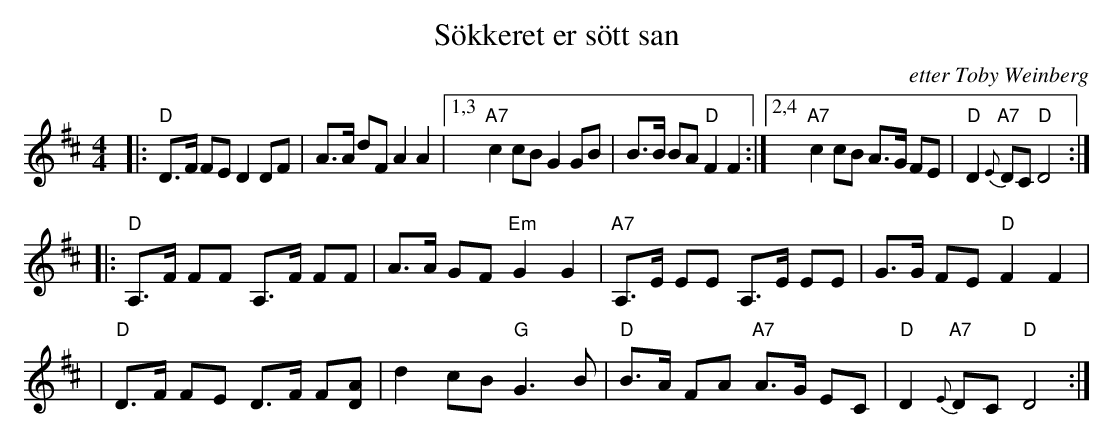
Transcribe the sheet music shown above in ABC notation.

X:1
T: S\"okkeret er s\"ott san
O: etter Toby Weinberg
M: 4/4
L: 1/8
K: D
|: "D"D>F FE D2 DF | A>A dF A2 A2 \
|1,3 "A7"c2 cB G2 GB | B>B BA "D"F2 F2 \
:|2,4 "A7"c2 cB A>G FE | "D"D2 "A7"{E}DC "D"D4 :|
|: "D"A,>F FF A,>F FF | A>A GF "Em"G2 G2 \
| "A7"A,>E EE A,>E EE | G>G FE "D"F2 F2 |
| "D"D>F FE D>F F[AD] |  d2 cB "G"G3 B \
| "D"B>A FA "A7"A>G EC | "D"D2 "A7"{E}DC "D"D4 :|
